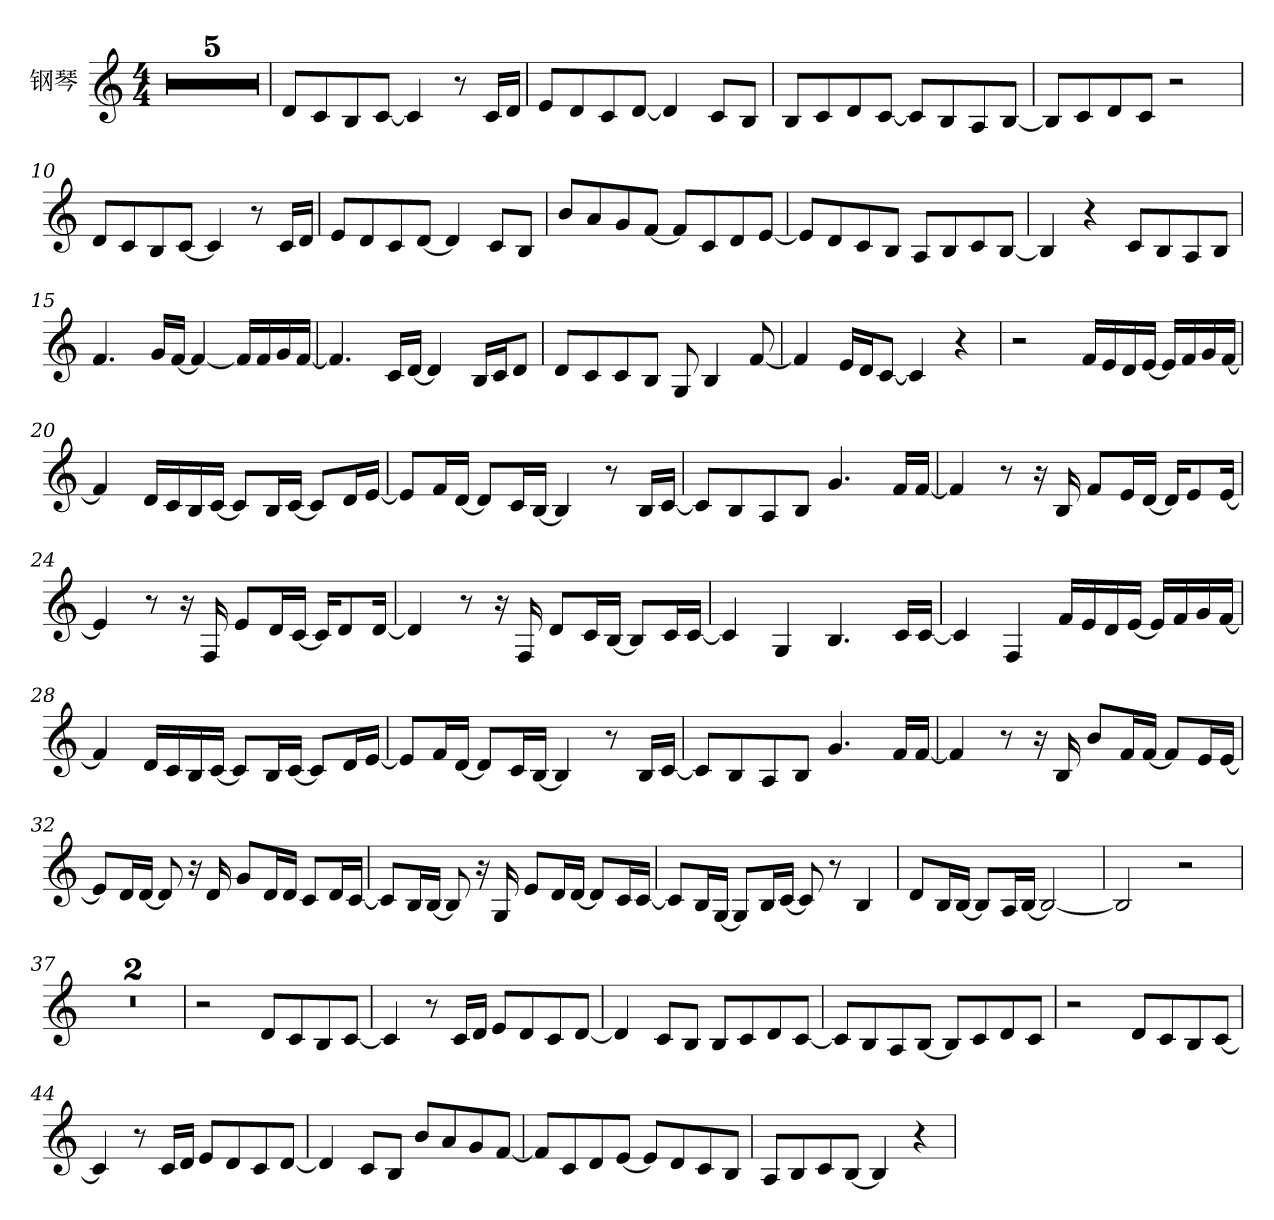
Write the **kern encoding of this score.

**kern
*part1
*staff1
*I"钢琴
*clefG2
*k[]
*M4/4
*MM79
=1
1r
=2
*k[b-e-a-]
1r
=3
1r
=4
1r
=5
1r
=6
8dL
8c
8B-
[8cJ
4c]
8r
16cLL
16dJJ
=7
8e-L
8d
8c
[8dJ
4d]
8cL
8B-J
=8
8B-L
8c
8d
[8cJ
8cL]
8B-
8A-
[8B-J
=9
8B-L]
8c
8d
8cJ
2r
=10
8dL
8c
8B-
[8cJ
4c]
8r
16cLL
16dJJ
=11
8e-L
8d
8c
[8dJ
4d]
8cL
8B-J
=12
8b-L
8a-
8g
[8fJ
8fL]
8c
8d
[8e-J
=13
8e-L]
8d
8c
8B-J
8A-L
8B-
8c
[8B-J
=14
4B-]
4r
8cL
8B-
8A-
8B-J
=15
4.f
16gLL
[16fJJ
4f_
16fLL]
16f
16g
[16fJJ
=16
4.f]
16cLL
[16dJJ
4d]
16B-LL
16cJ
8dJ
=17
8dL
8c
8c
8B-J
8G
4B-
[8f
=18
4f]
16e-LL
16dJ
[8cJ
4c]
4r
=19
2r
16fLL
16e-
16d
[16e-JJ
16e-LL]
16f
16g
[16fJJ
=20
4f]
16dLL
16c
16B-
[16cJJ
8cL]
16B-L
[16cJJ
8cL]
16dL
[16e-JJ
=21
8e-L]
16fL
[16dJJ
8dL]
16cL
[16B-JJ
4B-]
8r
16B-LL
[16cJJ
=22
8cL]
8B-
8A-
8B-J
4.g
16fLL
[16fJJ
=23
4f]
8r
16r
16B-
8fL
16e-L
[16dJJ
16dKL]
8e-
[16e-Jk
=24
4e-]
8r
16r
16F
8e-L
16dL
[16cJJ
16cKL]
8d
[16dJk
=25
4d]
8r
16r
16F
8dL
16cL
[16B-JJ
8B-L]
16cL
[16cJJ
=26
4c]
4G
4.B-
16cLL
[16cJJ
=27
4c]
4F
16fLL
16e-
16d
[16e-JJ
16e-LL]
16f
16g
[16fJJ
=28
4f]
16dLL
16c
16B-
[16cJJ
8cL]
16B-L
[16cJJ
8cL]
16dL
[16e-JJ
=29
8e-L]
16fL
[16dJJ
8dL]
16cL
[16B-JJ
4B-]
8r
16B-LL
[16cJJ
=30
8cL]
8B-
8A-
8B-J
4.g
16fLL
[16fJJ
=31
4f]
8r
16r
16B-
8b-L
16fL
[16fJJ
8fL]
16e-L
[16e-JJ
=32
8e-L]
16dL
[16dJJ
8d]
16r
16d
8gL
16dL
16dJJ
8cL
16dL
[16cJJ
=33
8cL]
16B-L
[16B-JJ
8B-]
16r
16G
8e-L
16dL
[16dJJ
8dL]
16cL
[16cJJ
=34
8cL]
16B-L
[16GJJ
8GL]
16B-L
[16cJJ
8c]
8r
4B-
=35
8dL
16B-L
[16B-JJ
8B-L]
16A-L
[16B-JJ
2B-_
=36
2B-]
2r
=37
1r
=38
1r
=39
2r
8dL
8c
8B-
[8cJ
=40
4c]
8r
16cLL
16dJJ
8e-L
8d
8c
[8dJ
=41
4d]
8cL
8B-J
8B-L
8c
8d
[8cJ
=42
8cL]
8B-
8A-
[8B-J
8B-L]
8c
8d
8cJ
=43
2r
8dL
8c
8B-
[8cJ
=44
4c]
8r
16cLL
16dJJ
8e-L
8d
8c
[8dJ
=45
4d]
8cL
8B-J
8b-L
8a-
8g
[8fJ
=46
8fL]
8c
8d
[8e-J
8e-L]
8d
8c
8B-J
=47
8A-L
8B-
8c
[8B-J
4B-]
4r
=
*-
